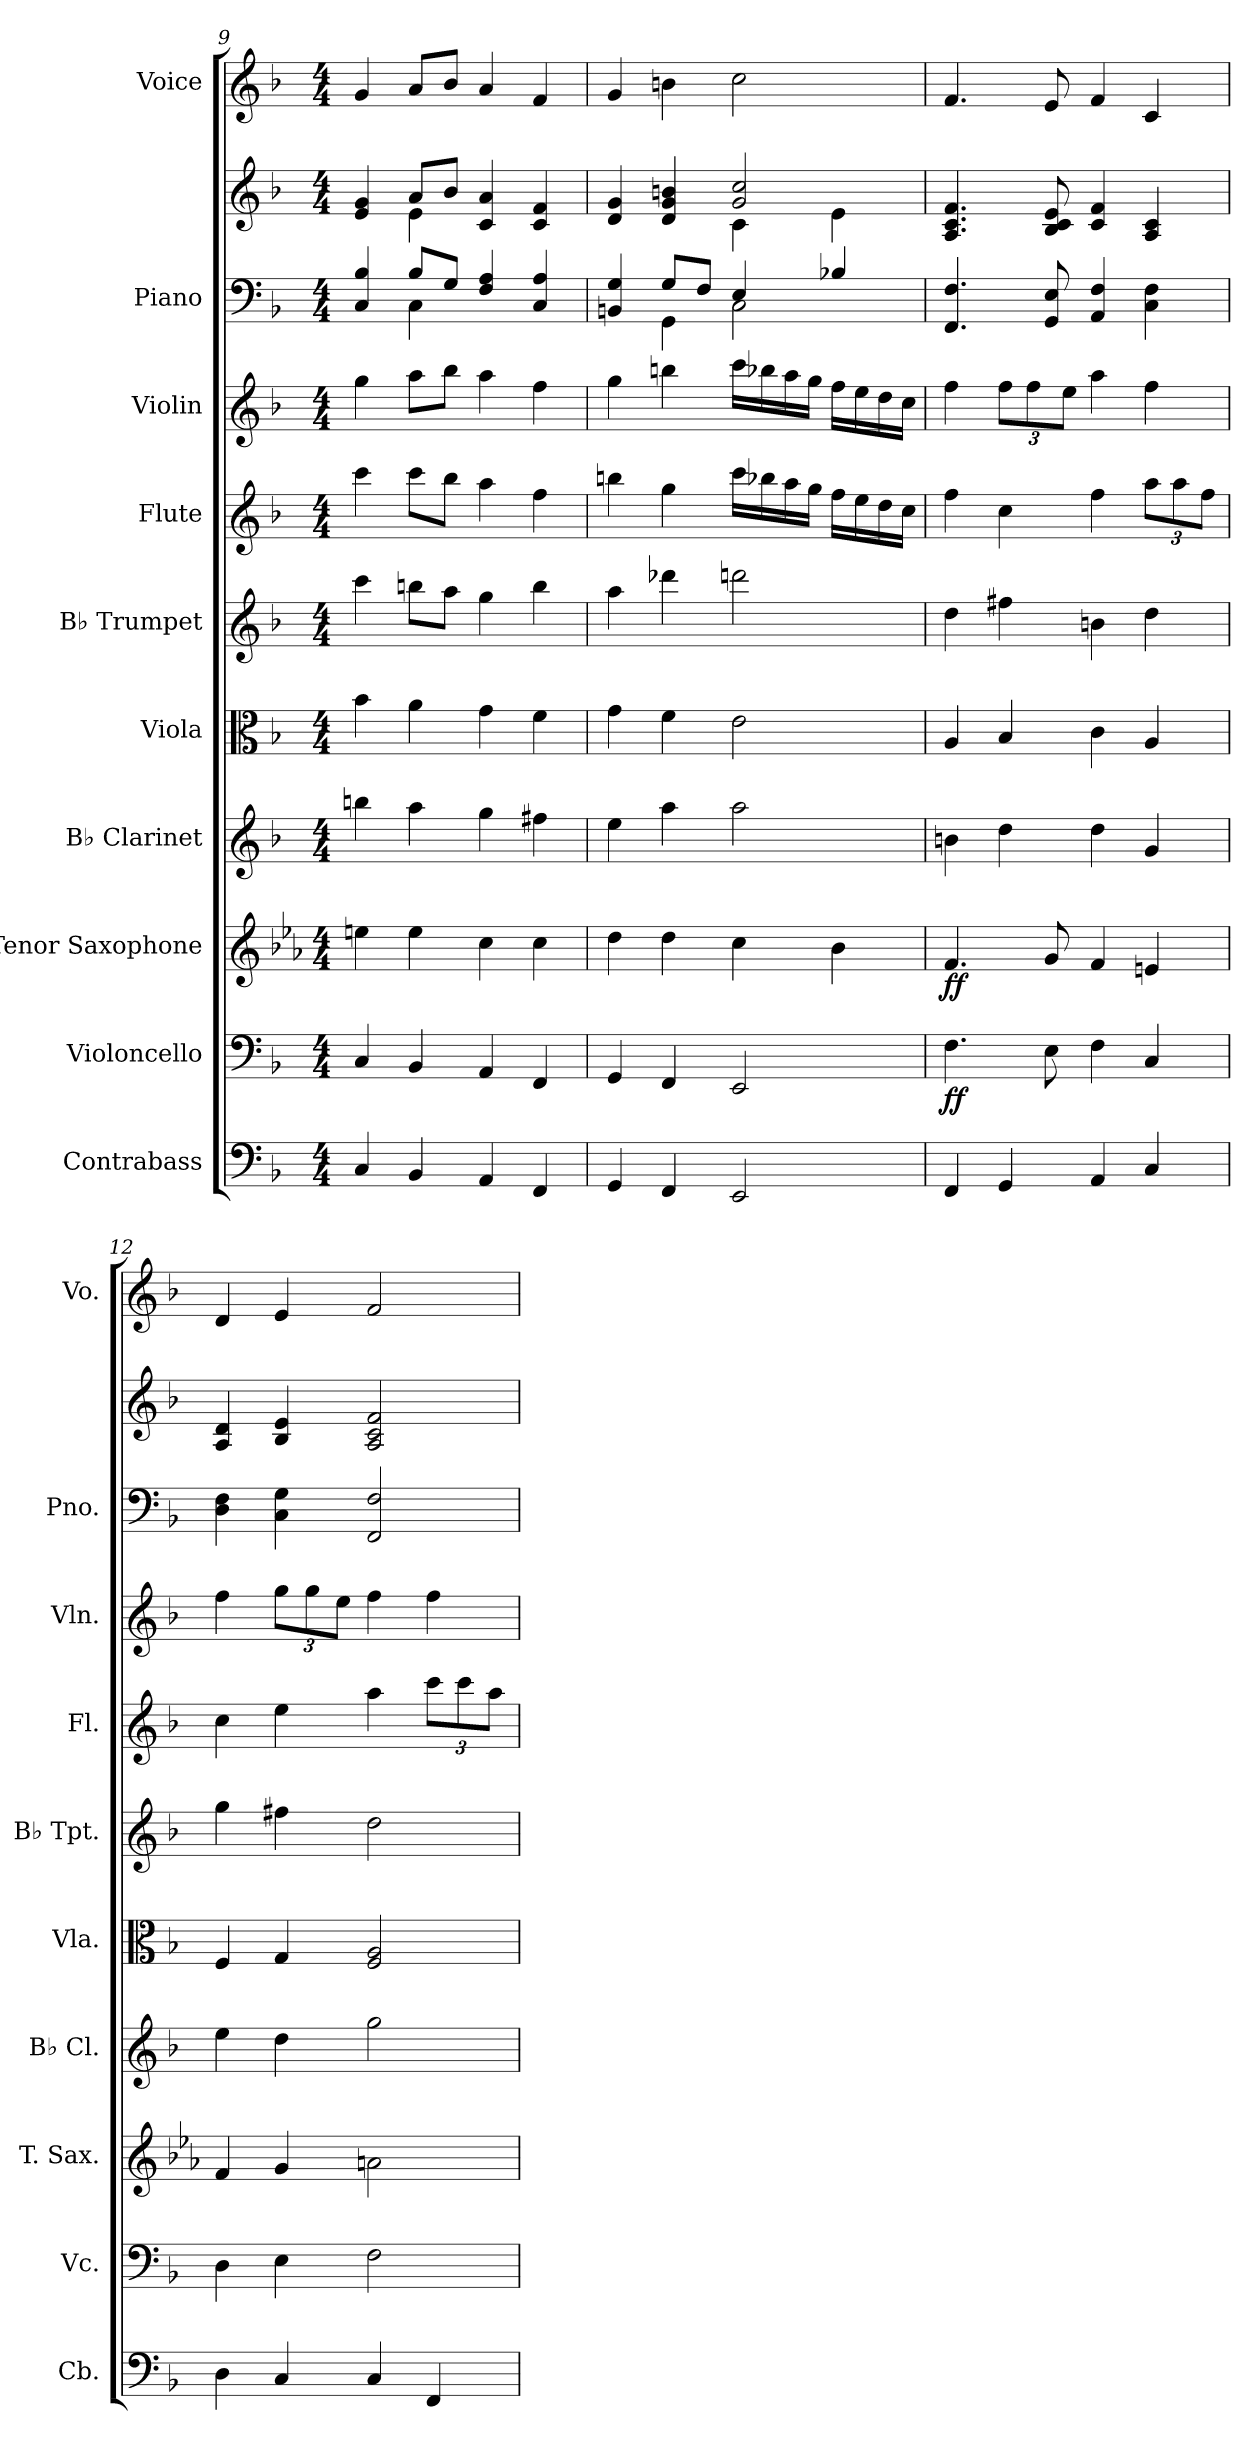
**kern	**kern	**dynam	**kern	**dynam	**kern	**kern	**kern	**kern	**kern	**kern	**kern	**kern
*part10	*part9	*part9	*part8	*part8	*part7	*part6	*part5	*part4	*part3	*part2	*part2	*part1
*staff11	*staff10	*staff10	*staff9	*staff9	*staff8	*staff7	*staff6	*staff5	*staff4	*staff3	*staff2	*staff1
*I"Contrabass	*I"Violoncello	*	*I"Tenor Saxophone	*	*I"B♭ Clarinet	*I"Viola	*I"B♭ Trumpet	*I"Flute	*I"Violin	*I"Piano	*	*I"Voice
*I'Cb.	*I'Vc.	*	*I'T. Sax.	*	*I'B♭ Cl.	*I'Vla.	*I'B♭ Tpt.	*I'Fl.	*I'Vln.	*I'Pno.	*	*I'Vo.
*clefF4	*clefF4	*	*clefG2	*	*clefG2	*clefC3	*clefG2	*clefG2	*clefG2	*clefF4	*clefG2	*clefG2
*ITrd7c12	*	*	*ITrd8c14	*	*ITrd1c2	*	*ITrd1c2	*	*	*	*	*
*k[b-]	*k[b-]	*	*k[b-e-a-]	*	*k[b-e-a-]	*k[b-]	*k[b-e-a-]	*k[b-]	*k[b-]	*k[b-]	*k[b-]	*k[b-]
*M4/4	*M4/4	*	*M4/4	*	*M4/4	*M4/4	*M4/4	*M4/4	*M4/4	*M4/4	*M4/4	*M4/4
=9	=9	=9	=9	=9	=9	=9	=9	=9	=9	=9	=9	=9
*	*	*	*	*	*	*	*	*	*	*^	*^	*
4CC/	4C/	.	4en\	.	4aan\	4b-\	4bb-\	4ccc\	4gg\	4C/ 4B-/	4ryy	4e/ 4g/	4ryy	4g/
4BBB-/	4BB-/	.	4e\	.	4gg\	4a\	8aan\L	8ccc\L	8aa\L	4C\	8B-/L	8a/L	4e\	8a/L
.	.	.	.	.	.	.	8gg\J	8bb-\J	8bb-\J	.	8G/J	8b-/J	.	8b-/J
4AAA/	4AA/	.	4c\	.	4ff\	4g\	4ff\	4aa\	4aa\	4F/ 4A/	2ryy	4c/ 4a/	2ryy	4a/
4FFF/	4FF/	.	4c\	.	4een\	4f\	4aa\	4ff\	4ff\	4C/ 4A/	.	4c/ 4f/	.	4f/
!!LO:PB:g=z
=10	=10	=10	=10	=10	=10	=10	=10	=10	=10	=10	=10	=10	=10	=10
4GGG/	4GG/	.	4d\	.	4dd\	4g\	4gg\	4bbn\	4gg\	4BBn/ 4G/	4ryy	4d/ 4g/	2ryy	4g/
4FFF/	4FF/	.	4d\	.	4gg\	4f\	4ccc-X\	4gg\	4bbn\	4GG\	8G/L	4d/ 4g/ 4bn/	.	4bn\
.	.	.	.	.	.	.	.	.	.	.	8F/J	.	.	.
2EEE/	2EE/	.	4c\	.	2gg\	2e\	2cccn\	16ccc\LL	16ccc\LL	2C\	4E/	2g/ 2cc/	4c\	2cc\
.	.	.	.	.	.	.	.	16bb-X\	16bb-X\	.	.	.	.	.
.	.	.	.	.	.	.	.	16aa\	16aa\	.	.	.	.	.
.	.	.	.	.	.	.	.	16gg\JJ	16gg\JJ	.	.	.	.	.
.	.	.	4B-\	.	.	.	.	16ff\LL	16ff\LL	.	4B-X/	.	4e\	.
.	.	.	.	.	.	.	.	16ee\	16ee\	.	.	.	.	.
.	.	.	.	.	.	.	.	16dd\	16dd\	.	.	.	.	.
.	.	.	.	.	.	.	.	16cc\JJ	16cc\JJ	.	.	.	.	.
*	*	*	*	*	*	*	*	*	*	*v	*v	*	*	*
*	*	*	*	*	*	*	*	*	*	*	*v	*v	*
=11	=11	=11	=11	=11	=11	=11	=11	=11	=11	=11	=11	=11
!	!	!LO:DY:b	!	!LO:DY:b	!	!	!	!	!	!	!	!
4FFF/	4.F\	ff	4.F/	ff	4an\	4A/	4cc\	4ff\	4ff\	4.FF/ 4.F/	4.A/ 4.c/ 4.f/	4.f/
*	*	*	*	*	*	*	*	*	*Xbrackettup	*	*	*
4GGG/	.	.	.	.	4cc\	4B-/	4een\	4cc\	12ff\L	.	.	.
.	.	.	.	.	.	.	.	.	12ff\	.	.	.
.	8E\	.	8G/	.	.	.	.	.	.	8GG/ 8E/	8B-/ 8c/ 8e/	8e/
.	.	.	.	.	.	.	.	.	12ee\J	.	.	.
4AAA/	4F\	.	4F/	.	4cc\	4c\	4an\	4ff\	4aa\	4AA/ 4F/	4c/ 4f/	4f/
*	*	*	*	*	*	*	*	*Xbrackettup	*	*	*	*
4CC/	4C/	.	4En/	.	4f/	4A/	4cc\	12aa\L	4ff\	4C\ 4F\	4A/ 4c/	4c/
.	.	.	.	.	.	.	.	12aa\	.	.	.	.
.	.	.	.	.	.	.	.	12ff\J	.	.	.	.
=12	=12	=12	=12	=12	=12	=12	=12	=12	=12	=12	=12	=12
4DD\	4D\	.	4F/	.	4dd\	4F/	4ff\	4cc\	4ff\	4D\ 4F\	4A/ 4d/	4d/
4CC/	4E\	.	4G/	.	4cc\	4G/	4een\	4ee\	12gg\L	4C\ 4G\	4B-/ 4e/	4e/
.	.	.	.	.	.	.	.	.	12gg\	.	.	.
.	.	.	.	.	.	.	.	.	12ee\J	.	.	.
4CC/	2F\	.	2An\	.	2ff\	2F/ 2A/	2cc\	4aa\	4ff\	2FF/ 2F/	2A/ 2c/ 2f/	2f/
4FFF/	.	.	.	.	.	.	.	12ccc\L	4ff\	.	.	.
.	.	.	.	.	.	.	.	12ccc\	.	.	.	.
.	.	.	.	.	.	.	.	12aa\J	.	.	.	.
=	=	=	=	=	=	=	=	=	=	=	=	=
*-	*-	*-	*-	*-	*-	*-	*-	*-	*-	*-	*-	*-
